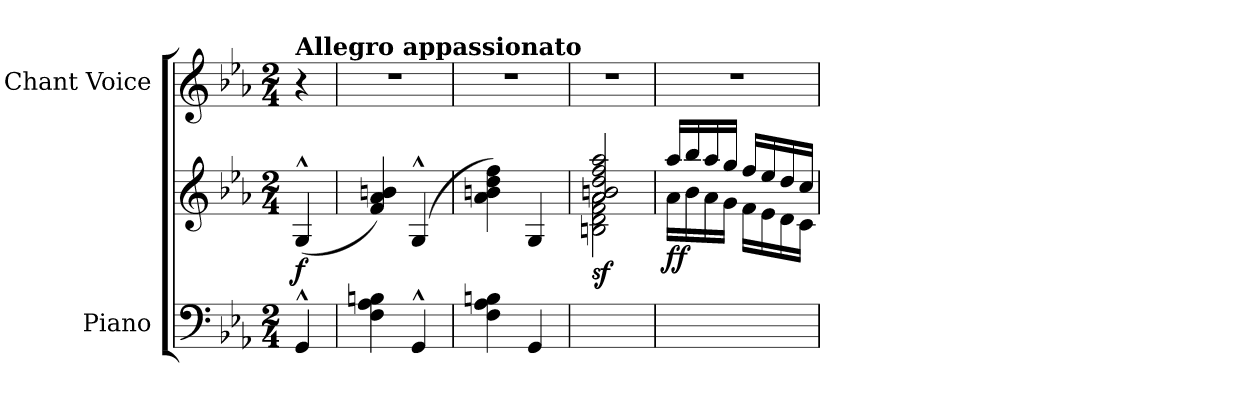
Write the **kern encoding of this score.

**kern	**kern	**dynam	**kern
*part2	*part2	*part2	*part1
*staff3	*staff2	*staff2/3	*staff1
*I"Piano	*	*	*I"Chant Voice
*I'Pno	*	*	*
*clefF4	*clefG2	*	*clefG2
*k[b-e-a-]	*k[b-e-a-]	*	*k[b-e-a-]
*M2/4	*M2/4	*	*M2/4
=	=	=	=
!	!	!	!LO:TX:a:B:t=Allegro appassionato
!	!	!LO:DY:b	!
4GG^^/	(4G^^/	f	4r
=1	=1	=1	=1
4F\ 4A-\ 4Bn\	4f/ 4a-/ 4bn/)	.	2r
4GG^^/	(4G^^/	.	.
=2	=2	=2	=2
4F\ 4A-\ 4Bn\	4a-\ 4bn\ 4dd\ 4ff\)	.	2r
4GG/	4G/	.	.
=3	=3	=3	=3
*	*^	*	*
!	!	!	!LO:DY:b	!
2ryy	2a-/ 2bn/ 2dd/ 2ff/ 2aa-/	2Bn\ 2d\ 2f\ 2a-\	sf	2r
=4	=4	=4	=4	=4
!	!	!	!LO:DY:b	!
2ryy	16aa-/LL	16a-\LL	ff	2r
.	16bb-/	16b-\	.	.
.	16aa-/	16a-\	.	.
.	16gg/JJ	16g\JJ	.	.
.	16ff/LL	16f\LL	.	.
.	16ee-/	16e-\	.	.
.	16dd/	16d\	.	.
.	16cc/JJ	16c\JJ	.	.
*	*v	*v	*	*
=	=	=	=
*-	*-	*-	*-
